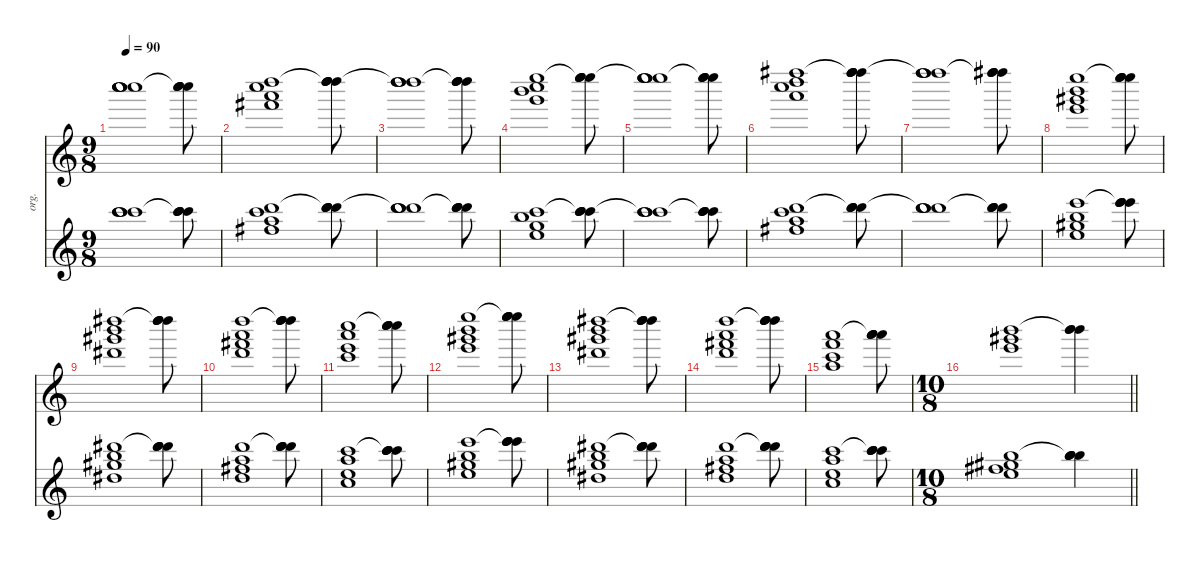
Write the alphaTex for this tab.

\defaultSystemsLayout 4
\hideDynamics
\bracketExtendMode nobrackets
\track ("Organ" "org.") {solo instrument churchorgan}
\staff {score}
\tuning (E4 B3 G3 D3 A2 E2)
\ts (9 8)
\tempo 90
\clef g2
\ks c
(32.1{t} 32.1{t} 32.1{t} 32.1{t}).1{dy mf} (32.1{t} 32.1{t} 32.1{t} 32.1{t}).8 |
(26.1{acc #} 29.1 32.1 34.1).1 (34.1{t acc #} 34.1{t} 34.1{t} 34.1{t}).8 |
(34.1{t acc #} 34.1{t} 34.1{t} 34.1{t}).1 (34.1{t acc #} 34.1{t} 34.1{t} 34.1{t}).8 |
(27.1 31.1 32.1 36.1).1 (36.1{t} 36.1{t} 36.1{t} 36.1{t}).8 |
(36.1{t} 36.1{t} 36.1{t} 36.1{t}).1 (36.1{t} 36.1{t} 36.1{t} 36.1{t}).8 |
(29.1 32.1 34.1 38.1{acc #}).1 (38.1{t} 38.1{t} 38.1{t} 38.1{t acc #}).8 |
(38.1{t} 38.1{t} 38.1{t} 38.1{t acc #}).1 (38.1{t} 38.1{t} 38.1{t} 38.1{t acc #}).8 |
(24.1 28.1{acc #} 31.1 36.1).1 (36.1{t} 36.1{t acc #} 36.1{t} 36.1{t}).8 |
(23.1{acc #} 28.1{acc #} 31.1 35.1{acc #}).1 (35.1{t acc #} 35.1{t acc #} 35.1{t} 35.1{t acc #}).8 |
(22.1 26.1{acc #} 29.1 34.1).1 (34.1{t} 34.1{t acc #} 34.1{t} 34.1{t}).8 |
(20.1 24.1 29.1 32.1).1 (32.1{t} 32.1{t} 32.1{t} 32.1{t}).8 |
(24.1 28.1{acc #} 31.1 36.1).1 (36.1{t} 36.1{t acc #} 36.1{t} 36.1{t}).8 |
(23.1{acc #} 28.1{acc #} 31.1 35.1{acc #}).1 (35.1{t acc #} 35.1{t acc #} 35.1{t} 35.1{t acc #}).8 |
(22.1 26.1{acc #} 29.1 34.1).1 (34.1{t} 34.1{t acc #} 34.1{t} 34.1{t}).8 |
(17.1 20.1 25.1 29.1).1 (29.1{t} 29.1{t} 29.1{t} 29.1{t}).8 |
\ts (10 8)
\beaming (8 3 3 3 1)
\barLineRight lightlight
(24.1 28.1{acc #} 31.1).1 (31.1{t} 31.1{t acc #} 31.1{t}).4
\staff {score}
\tuning (G2 D2 A1 E1 B0)
\clef g2
\ottava regular
\simile none
\ks c
(41.1{t} 41.1{t} 41.1{t} 41.1{t}).1{dy mf} (41.1{t} 41.1{t} 41.1{t} 41.1{t}).8 |
(35.1{acc #} 38.1 41.1 43.1).1 (43.1{t acc #} 43.1{t} 43.1{t} 43.1{t}).8 |
(43.1{t acc #} 43.1{t} 43.1{t} 43.1{t}).1 (43.1{t acc #} 43.1{t} 43.1{t} 43.1{t}).8 |
(33.1 36.1 40.1 41.1).1 (41.1{t} 41.1{t} 41.1{t} 41.1{t}).8 |
(41.1{t} 41.1{t} 41.1{t} 41.1{t}).1 (41.1{t} 41.1{t} 41.1{t} 41.1{t}).8 |
(35.1{acc #} 38.1 41.1 43.1).1 (43.1{t acc #} 43.1{t} 43.1{t} 43.1{t}).8 |
(43.1{t acc #} 43.1{t} 43.1{t} 43.1{t}).1 (43.1{t acc #} 43.1{t} 43.1{t} 43.1{t}).8 |
(33.1 37.1{acc #} 40.1 45.1).1 (45.1{t} 45.1{t acc #} 45.1{t} 45.1{t}).8 |
(32.1{acc #} 37.1{acc #} 40.1 44.1{acc #}).1 (44.1{t acc #} 44.1{t acc #} 44.1{t} 44.1{t acc #}).8 |
(31.1 35.1{acc #} 38.1 43.1).1 (43.1{t} 43.1{t acc #} 43.1{t} 43.1{t}).8 |
(29.1 33.1 38.1 41.1).1 (41.1{t} 41.1{t} 41.1{t} 41.1{t}).8 |
(33.1 37.1{acc #} 40.1 45.1).1 (45.1{t} 45.1{t acc #} 45.1{t} 45.1{t}).8 |
(32.1{acc #} 37.1{acc #} 40.1 44.1{acc #}).1 (44.1{t acc #} 44.1{t acc #} 44.1{t} 44.1{t acc #}).8 |
(31.1 35.1{acc #} 38.1 43.1).1 (43.1{t} 43.1{t acc #} 43.1{t} 43.1{t}).8 |
(29.1 33.1 38.1 41.1).1 (41.1{t} 41.1{t} 41.1{t} 41.1{t}).8 |
\barLineRight lightlight
(35.1{acc #} 33.1 37.1{acc #} 40.1).1 (40.1{t acc #} 40.1{t} 40.1{t acc #} 40.1{t}).4
